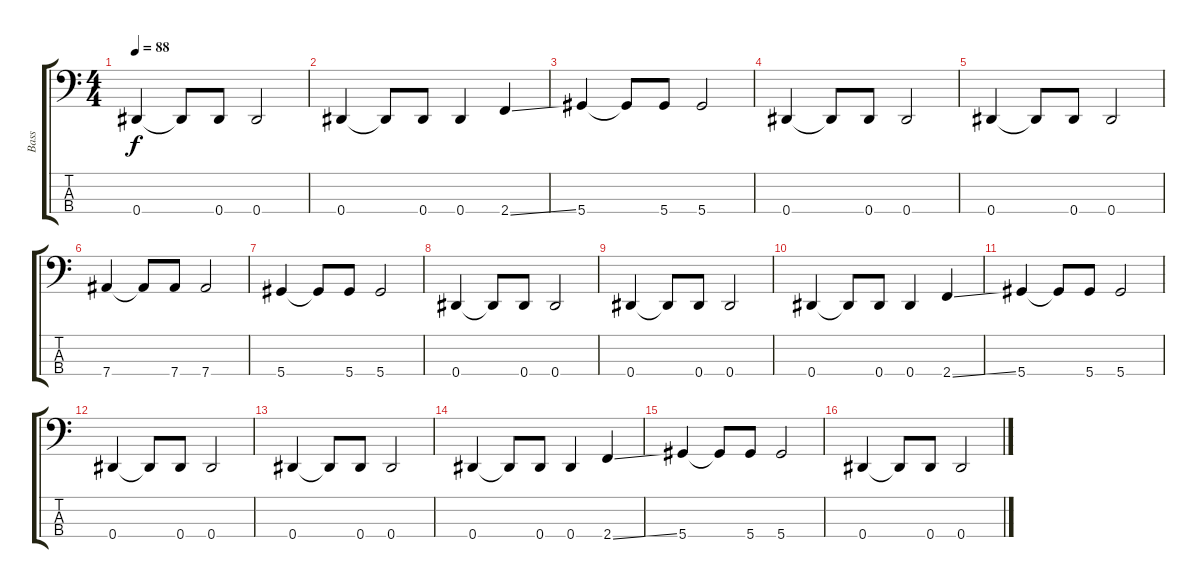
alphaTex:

\track ("Bass" "Bass") {instrument electricbassfinger}
\staff {score tabs}
\tuning (Gb2 Db2 Ab1 Eb1) {hide}
\ts (4 4)
\tempo 88
\clef f4
\ks c
0.4.4{dy f} 0.4{t}.8 0.4.8 0.4.2 |
0.4.4 0.4{t}.8 0.4.8 0.4.4 2.4{ss}.4 |
5.4.4 5.4{t}.8 5.4.8 5.4.2 |
0.4.4 0.4{t}.8 0.4.8 0.4.2 |
0.4.4 0.4{t}.8 0.4.8 0.4.2 |
7.4.4 7.4{t}.8 7.4.8 7.4.2 |
5.4.4 5.4{t}.8 5.4.8 5.4.2 |
0.4.4 0.4{t}.8 0.4.8 0.4.2 |
0.4.4 0.4{t}.8 0.4.8 0.4.2 |
0.4.4 0.4{t}.8 0.4.8 0.4.4 2.4{ss}.4 |
5.4.4 5.4{t}.8 5.4.8 5.4.2 |
0.4.4 0.4{t}.8 0.4.8 0.4.2 |
0.4.4 0.4{t}.8 0.4.8 0.4.2 |
0.4.4 0.4{t}.8 0.4.8 0.4.4 2.4{ss}.4 |
5.4.4 5.4{t}.8 5.4.8 5.4.2 |
0.4.4 0.4{t}.8 0.4.8 0.4.2
